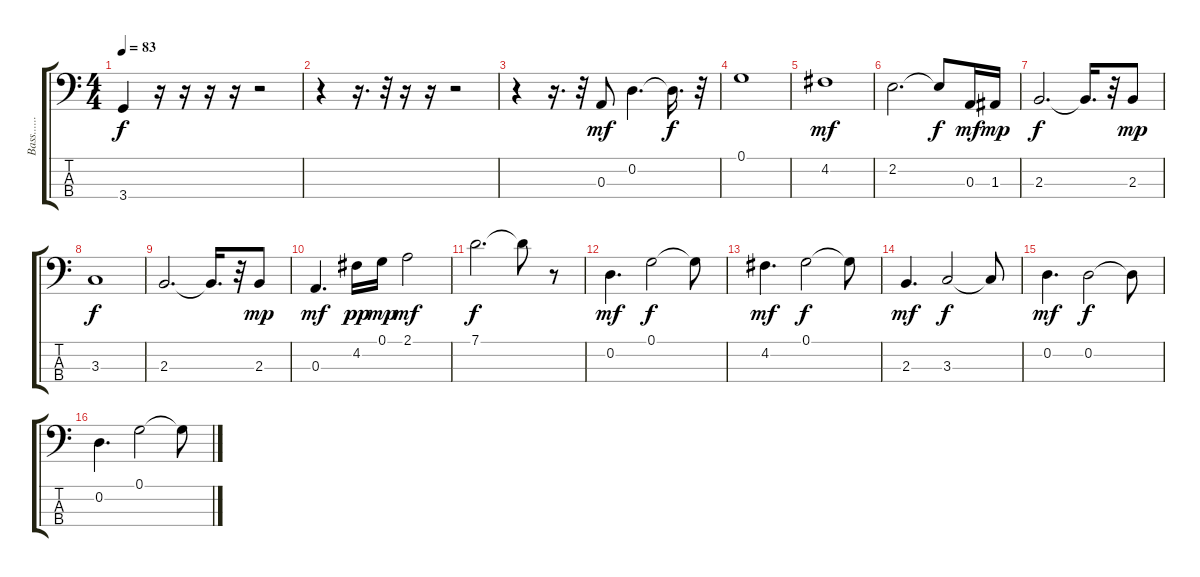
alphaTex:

\track ("Bass.......         " "Bass......") {instrument electricbassfinger}
\staff {score tabs}
\tuning (G2 D2 A1 E1) {hide}
\ts (4 4)
\tempo 83
\clef f4
\ks c
3.4{t}.4{dy f} r.16 r.16 r.16 r.16 r.2 |
r.4 r.16{d} r.32 r.16 r.16 r.2 |
r.4 r.16{d} r.32 0.3.8{dy mf} 0.2.4{d} 0.2{t}.16{d dy f} r.32 |
0.1.1 |
4.2.1{dy mf} |
2.2.2{d} 2.2{t}.8{dy f} 0.3.16{dy mf} 1.3.16{dy mp} |
2.3.2{d dy f} 2.3{t}.16{d} r.32 2.3.8{dy mp} |
3.3.1{dy f} |
2.3.2{d} 2.3{t}.16{d} r.32 2.3.8{dy mp} |
0.3.4{d dy mf} 4.2.16{dy pp} 0.1.16{dy mp} 2.1.2{dy mf} |
7.1.2{d dy f} 7.1{t}.8 r.8 |
0.2.4{d dy mf} 0.1.2{dy f} 0.1{t}.8 |
4.2.4{d dy mf} 0.1.2{dy f} 0.1{t}.8 |
2.3.4{d dy mf} 3.3.2{dy f} 3.3{t}.8 |
0.2.4{d dy mf} 0.2.2{dy f} 0.2{t}.8 |
0.2.4{d} 0.1.2 0.1{t}.8
